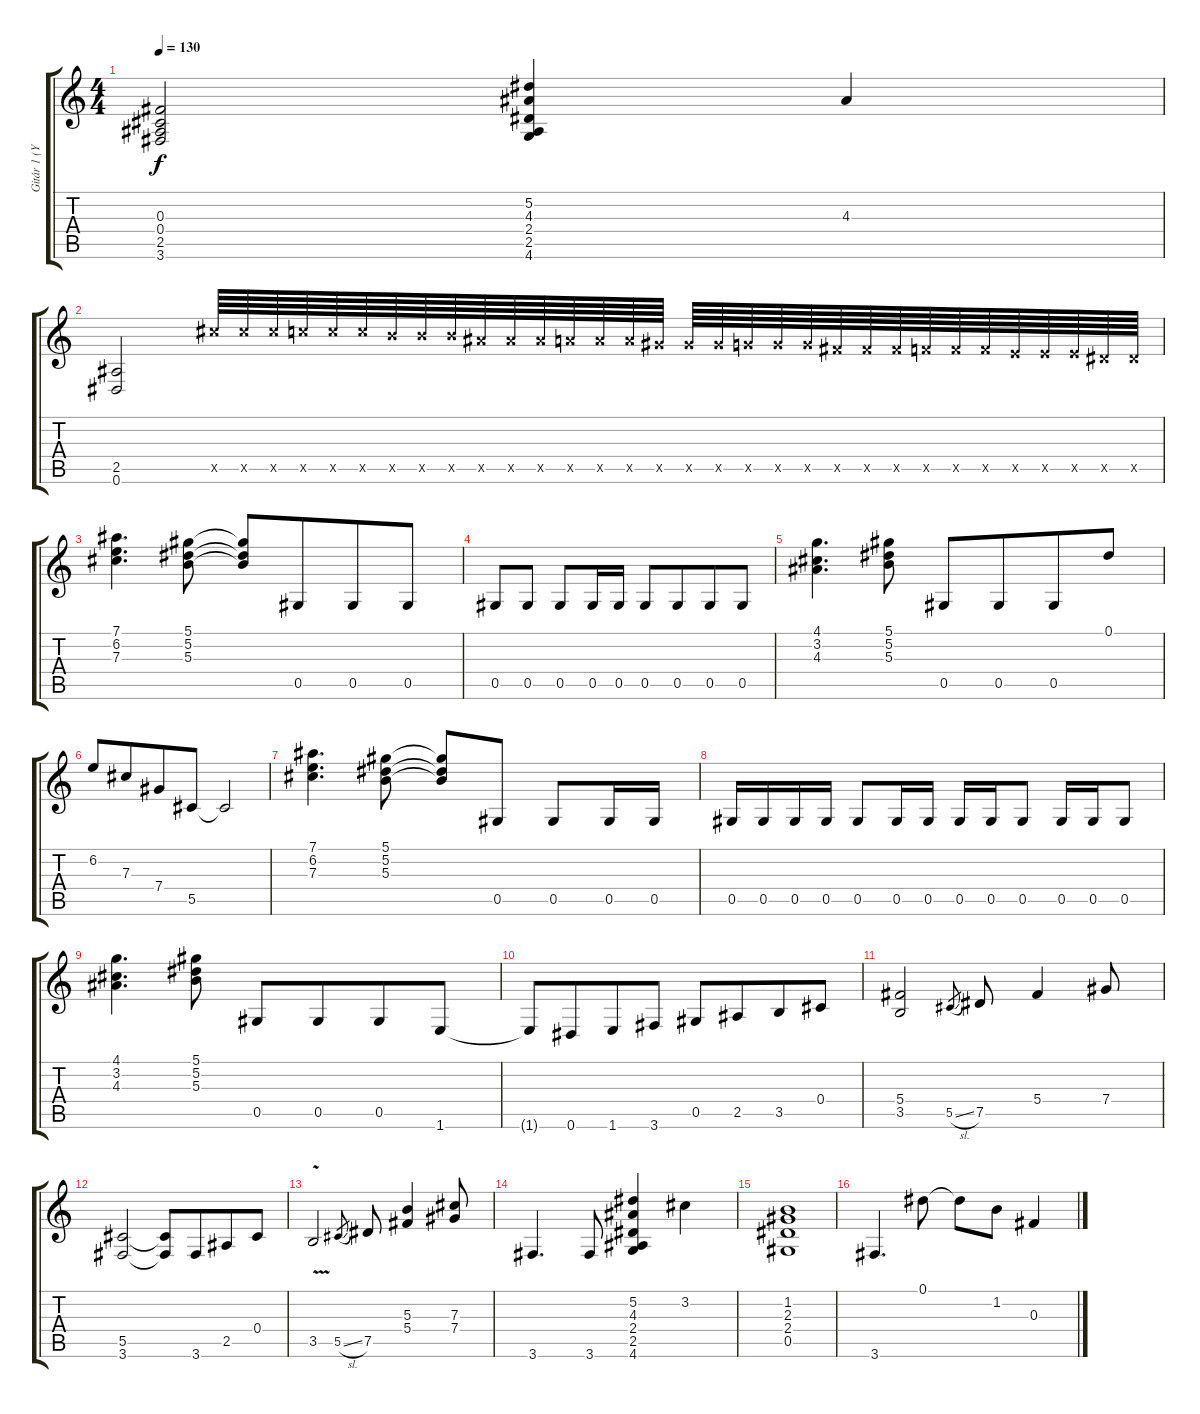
\track ("Gitár 1 (Yngwie Malmsteen)" "Gitár 1 (Y") {instrument distortionguitar}
\staff {score tabs}
\tuning (Eb4 Bb3 Gb3 Db3 Ab2 Eb2) {hide}
\ts (4 4)
\tempo 130
\clef g2
\ks c
(0.3 0.4 2.5 3.6).2{dy f} (5.2 4.3 2.4 2.5 4.6).4 4.3.4 |
(2.5 0.6).2 17.5{x}.64 17.5{x}.64 17.5{x}.64 16.5{x}.64 16.5{x}.64 16.5{x}.64 15.5{x}.64 15.5{x}.64 15.5{x}.64 14.5{x}.64 14.5{x}.64 14.5{x}.64 13.5{x}.64 13.5{x}.64 13.5{x}.64 12.5{x}.64 12.5{x}.64 12.5{x}.64 11.5{x}.64 11.5{x}.64 11.5{x}.64 10.5{x}.64 10.5{x}.64 10.5{x}.64 9.5{x}.64 9.5{x}.64 9.5{x}.64 8.5{x}.64 8.5{x}.64 8.5{x}.64 7.5{x}.64 7.5{x}.64 |
(7.1 6.2 7.3).4{d} (5.1 5.2 5.3).8 (5.1{t} 5.2{t} 5.3{t}).8 0.5.8{beam merge} 0.5.8 0.5.8 |
0.5.8 0.5.8 0.5.8 0.5.16 0.5.16 0.5.8 0.5.8{beam merge} 0.5.8 0.5.8 |
(4.1 3.2 4.3).4{d} (5.1 5.2 5.3).8 0.5.8 0.5.8{beam merge} 0.5.8 0.1.8 |
6.2.8 7.3.8{beam merge} 7.4.8 5.5.8 5.5{t}.2 |
(7.1 6.2 7.3).4{d} (5.1 5.2 5.3).8 (5.1{t} 5.2{t} 5.3{t}).8 0.5.8{beam split} 0.5.8 0.5.16 0.5.16 |
0.5.16 0.5.16 0.5.16 0.5.16 0.5.8 0.5.16 0.5.16 0.5.16 0.5.16 0.5.8 0.5.16 0.5.16 0.5.8 |
(4.1 3.2 4.3).4{d} (5.1 5.2 5.3).8 0.5.8 0.5.8{beam merge} 0.5.8 1.6.8 |
1.6{t}.8 0.6.8{beam merge} 1.6.8 3.6.8 0.5.8 2.5.8{beam merge} 3.5.8 0.4.8 |
(5.4 3.5).2 5.5{sl}.8{gr} 7.5.8 5.4.4 7.4.8 |
(5.5 3.6).2 (5.5{t} 3.6{t}).8 3.6.8{beam merge} 2.5.8 0.4.8 |
3.5{v}.2 5.5{sl}.8{gr} 7.5.8 (5.3 5.4).4 (7.3 7.4).8 |
3.6.4{d} 3.6.8 (5.2 4.3 2.4 2.5 4.6).4 3.2.4 |
(1.2 2.3 2.4 0.5).1 |
3.6.4{d} 0.1.8 0.1{t}.8 1.2.8 0.3.4
